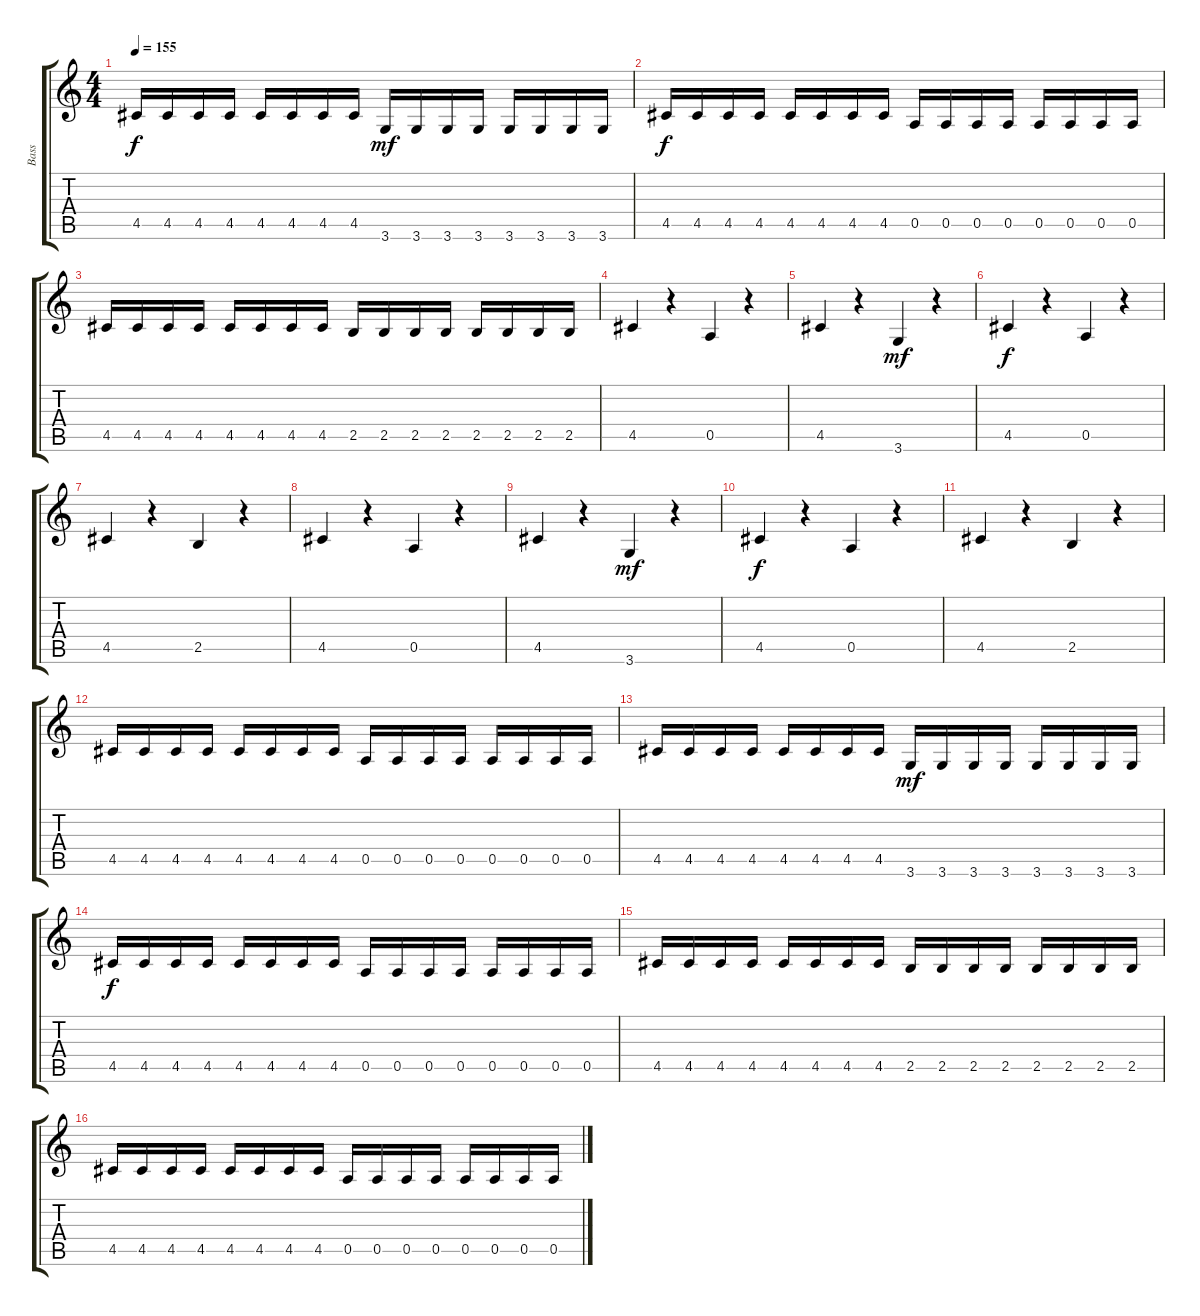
\track ("Bass" "Bass") {instrument electricbasspick}
\staff {score tabs}
\tuning (E4 B3 G3 D3 A2 E2) {hide}
\ts (4 4)
\tempo 155
\clef g2
\ks c
4.5.16{dy f} 4.5.16 4.5.16 4.5.16 4.5.16 4.5.16 4.5.16 4.5.16 3.6.16{dy mf} 3.6.16 3.6.16 3.6.16 3.6.16 3.6.16 3.6.16 3.6.16 |
4.5.16{dy f} 4.5.16 4.5.16 4.5.16 4.5.16 4.5.16 4.5.16 4.5.16 0.5.16 0.5.16 0.5.16 0.5.16 0.5.16 0.5.16 0.5.16 0.5.16 |
4.5.16 4.5.16 4.5.16 4.5.16 4.5.16 4.5.16 4.5.16 4.5.16 2.5.16 2.5.16 2.5.16 2.5.16 2.5.16 2.5.16 2.5.16 2.5.16 |
4.5.4 r.4 0.5.4 r.4 |
4.5.4 r.4 3.6.4{dy mf} r.4 |
4.5.4{dy f} r.4 0.5.4 r.4 |
4.5.4 r.4 2.5.4 r.4 |
4.5.4 r.4 0.5.4 r.4 |
4.5.4 r.4 3.6.4{dy mf} r.4 |
4.5.4{dy f} r.4 0.5.4 r.4 |
4.5.4 r.4 2.5.4 r.4 |
4.5.16 4.5.16 4.5.16 4.5.16 4.5.16 4.5.16 4.5.16 4.5.16 0.5.16 0.5.16 0.5.16 0.5.16 0.5.16 0.5.16 0.5.16 0.5.16 |
4.5.16 4.5.16 4.5.16 4.5.16 4.5.16 4.5.16 4.5.16 4.5.16 3.6.16{dy mf} 3.6.16 3.6.16 3.6.16 3.6.16 3.6.16 3.6.16 3.6.16 |
4.5.16{dy f} 4.5.16 4.5.16 4.5.16 4.5.16 4.5.16 4.5.16 4.5.16 0.5.16 0.5.16 0.5.16 0.5.16 0.5.16 0.5.16 0.5.16 0.5.16 |
4.5.16 4.5.16 4.5.16 4.5.16 4.5.16 4.5.16 4.5.16 4.5.16 2.5.16 2.5.16 2.5.16 2.5.16 2.5.16 2.5.16 2.5.16 2.5.16 |
4.5.16 4.5.16 4.5.16 4.5.16 4.5.16 4.5.16 4.5.16 4.5.16 0.5.16 0.5.16 0.5.16 0.5.16 0.5.16 0.5.16 0.5.16 0.5.16
